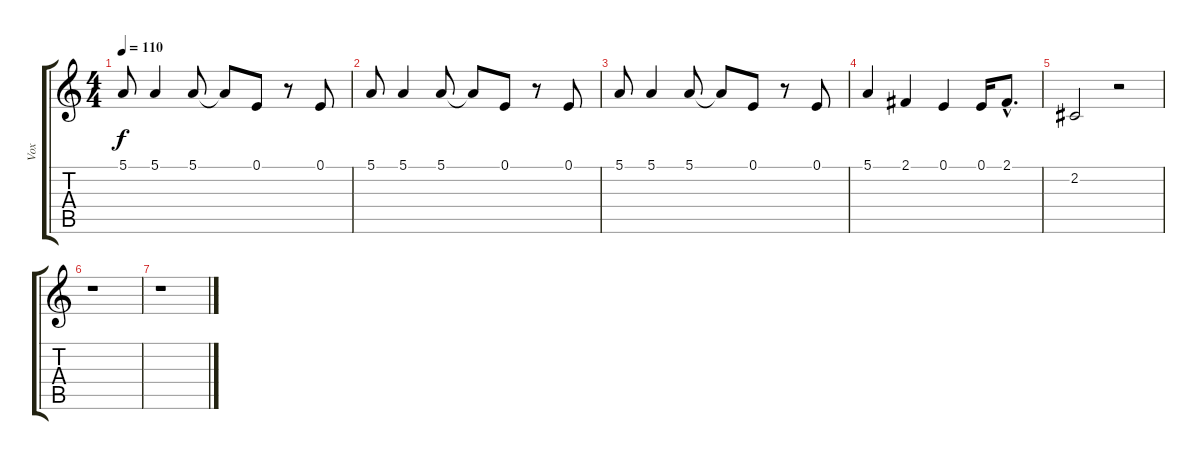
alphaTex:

\track ("Vox" "Vox") {instrument bassoon}
\staff {score tabs}
\tuning (E4 B3 G3 D3 A2 E2) {hide}
\ts (4 4)
\tempo 110
\clef g2
\ks c
5.1.8{dy f} 5.1.4 5.1.8 5.1{t}.8 0.1.8 r.8 0.1.8 |
5.1.8 5.1.4 5.1.8 5.1{t}.8 0.1.8 r.8 0.1.8 |
5.1.8 5.1.4 5.1.8 5.1{t}.8 0.1.8 r.8 0.1.8 |
5.1.4 2.1.4 0.1.4 0.1.16 2.1{hac}.8{d} |
2.2.2 r.2 |
r.1 |
r.1
